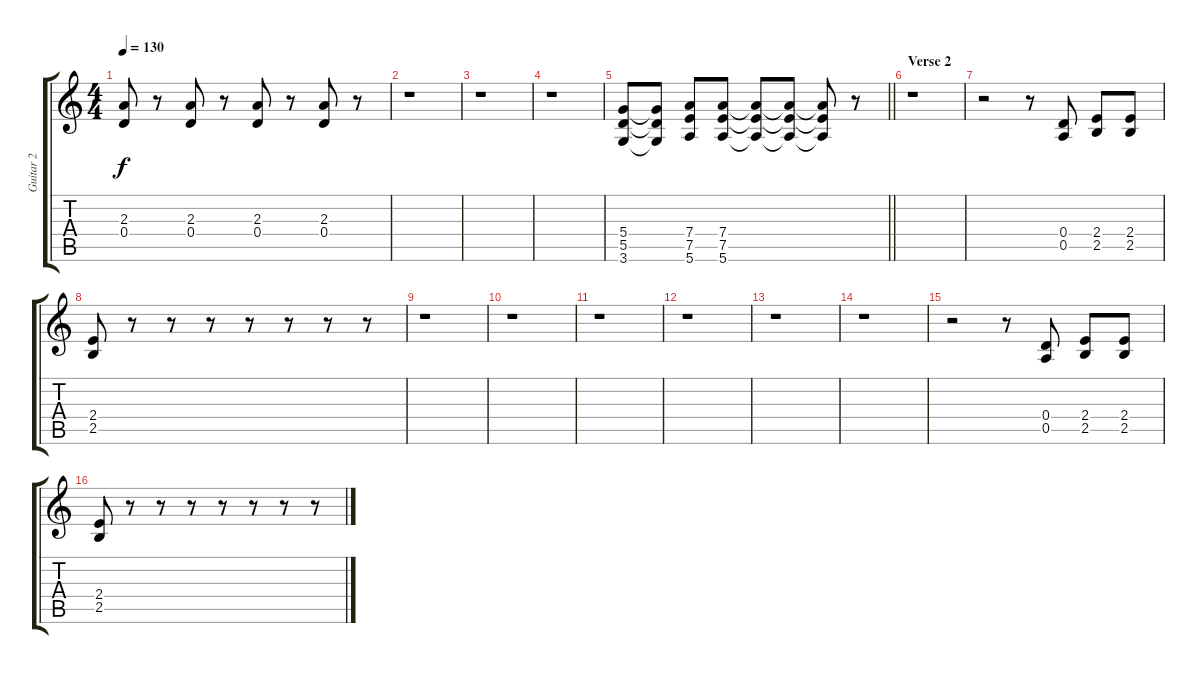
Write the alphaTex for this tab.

\track ("Guitar 2" "Guitar 2") {instrument distortionguitar}
\staff {score tabs}
\tuning (E4 B3 G3 D3 A2 E2) {hide}
\ts (4 4)
\tempo 130
\clef g2
\ks c
(2.3 0.4).8{dy f} r.8 (2.3 0.4).8 r.8 (2.3 0.4).8 r.8 (2.3 0.4).8 r.8 |
r.1 |
r.1 |
r.1 |
\barLineRight lightlight
(5.4 5.5 3.6).8 (5.4{t} 5.5{t} 3.6{t}).8 (7.4 7.5 5.6).8 (7.4 7.5 5.6).8 (7.4{t} 7.5{t} 5.6{t}).8 (7.4{t} 7.5{t} 5.6{t}).8 (7.4{t} 7.5{t} 5.6{t}).8 r.8 |
\section ("" "Verse 2")
r.1 |
r.2 r.8 (0.4 0.5).8 (2.4 2.5).8 (2.4 2.5).8 |
(2.4 2.5).8 r.8 r.8 r.8 r.8 r.8 r.8 r.8 |
r.1 |
r.1 |
r.1 |
r.1 |
r.1 |
r.1 |
r.2 r.8 (0.4 0.5).8 (2.4 2.5).8 (2.4 2.5).8 |
(2.4 2.5).8 r.8 r.8 r.8 r.8 r.8 r.8 r.8
